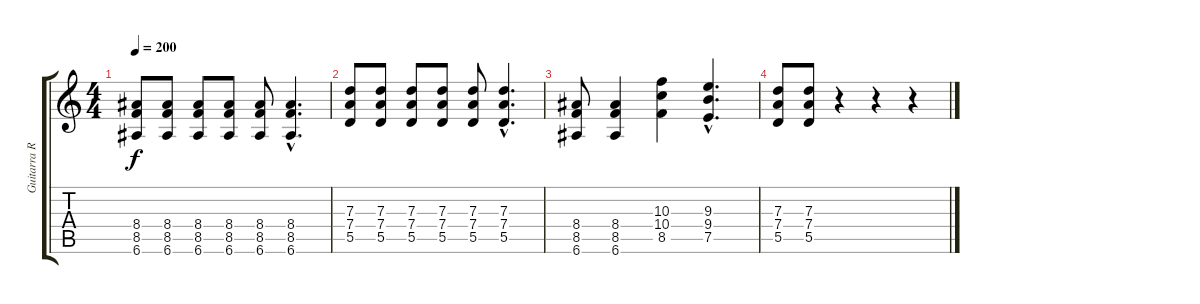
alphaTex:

\track ("Guitarra Rítmica" "Guitarra R") {instrument electricguitarclean}
\staff {score tabs}
\tuning (E4 B3 G3 D3 A2 E2) {hide}
\ts (4 4)
\tempo 200
\clef g2
\ks c
(8.4 8.5 6.6).8{dy f} (8.4 8.5 6.6).8 (8.4 8.5 6.6).8 (8.4 8.5 6.6).8 (8.4 8.5 6.6).8 (8.4{hac} 8.5{hac} 6.6{hac}).4{d} |
(7.3 7.4 5.5).8 (7.3 7.4 5.5).8 (7.3 7.4 5.5).8 (7.3 7.4 5.5).8 (7.3 7.4 5.5).8 (7.3{hac} 7.4{hac} 5.5{hac}).4{d} |
(8.4 8.5 6.6).8 (8.4 8.5 6.6).4 (10.3 10.4 8.5).4 (9.3{hac} 9.4{hac} 7.5{hac}).4{d} |
(7.3 7.4 5.5).8 (7.3 7.4 5.5).8 r.4 r.4 r.4
